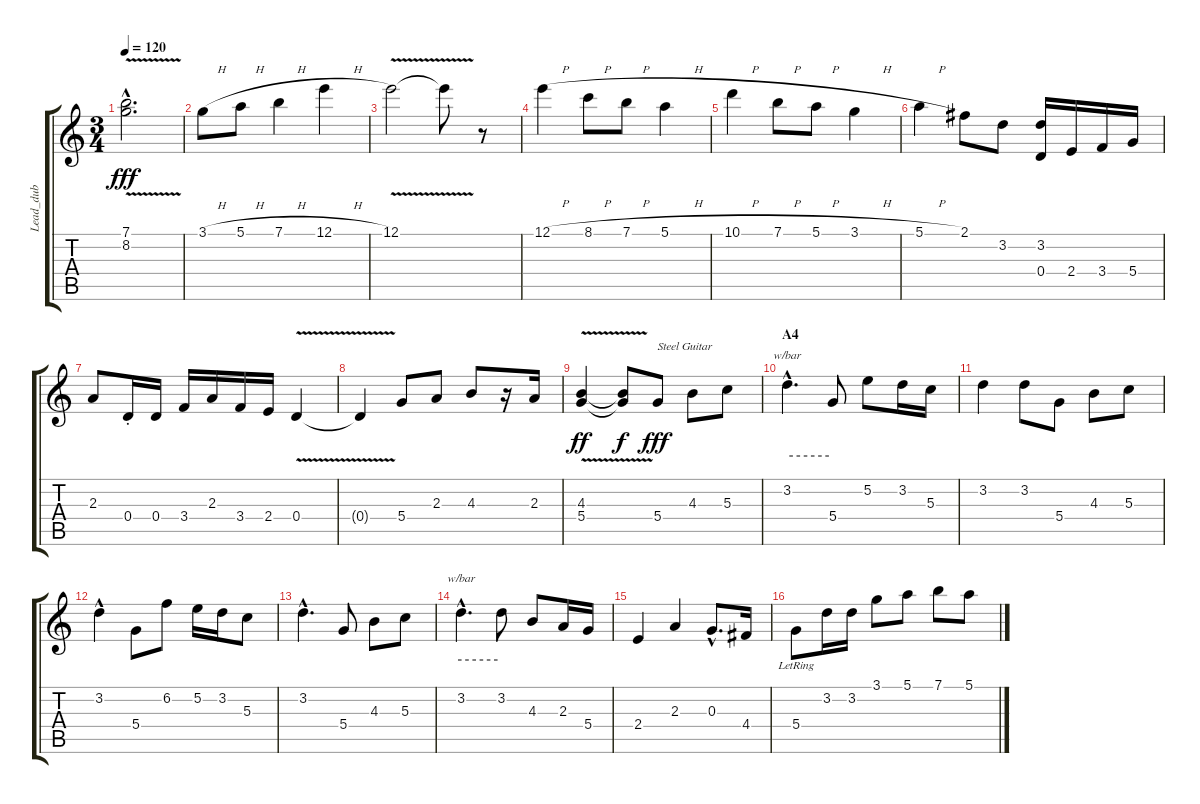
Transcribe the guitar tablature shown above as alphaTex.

\track ("Lead_dub" "Lead_dub") {instrument electricguitarjazz}
\staff {score tabs}
\tuning (E4 B3 G3 D3 A2 E2) {hide}
\ts (3 4)
\tempo 120
\clef g2
\ks c
(7.1{v hac} 8.2{hac}).2{d dy fff} |
3.1{h}.8{instrument electricguitarmuted} 5.1{h}.8 7.1{h}.4 12.1{h}.4 |
12.1{v}.2 12.1{t}.8 r.8 |
12.1{h}.4 8.1{h}.8 7.1{h}.8 5.1{h}.4 |
10.1{h}.4 7.1{h}.8 5.1{h}.8 3.1{h}.4 |
5.1{h}.4 2.1.8 3.2.8 (3.2 0.4).16{instrument acousticguitarnylon} 2.4.16 3.4.16 5.4.16 |
2.3.8 0.4{st}.16 0.4.16 3.4.16 2.3.16 3.4.16 2.4.16 0.4{v}.4 |
0.4{t}.4 5.4.8 2.3.8 4.3.8 r.16 2.3.16 |
(4.3{v} 5.4{v}).4{dy ff} (4.3{t} 5.4{t}).8{dy f} 5.4.8{txt "Steel Guitar" dy fff instrument acousticguitarsteel} 4.3.8 5.3.8 |
\section ("" "A4")
3.2{hac}.4{d tbe (hold default 0 0 60 0)} 5.4.8 5.2.8 3.2.16 5.3.16 |
3.2.4 3.2.8 5.4.8 4.3.8 5.3.8 |
3.2{hac}.4 5.4.8 6.2.8 5.2.16 3.2.16 5.3.8 |
3.2{hac}.4{d} 5.4.8 4.3.8 5.3.8 |
3.2{hac}.4{d tbe (hold default 0 0 60 0)} 3.2.8 4.3.8 2.3.16 5.4.16 |
2.4.4 2.3.4 0.3{hac}.8{d} 4.4.16 |
5.4{lr}.8 3.2.16{instrument acousticguitarsteel} 3.2.16 3.1.8 5.1.8 7.1.8 5.1.8
